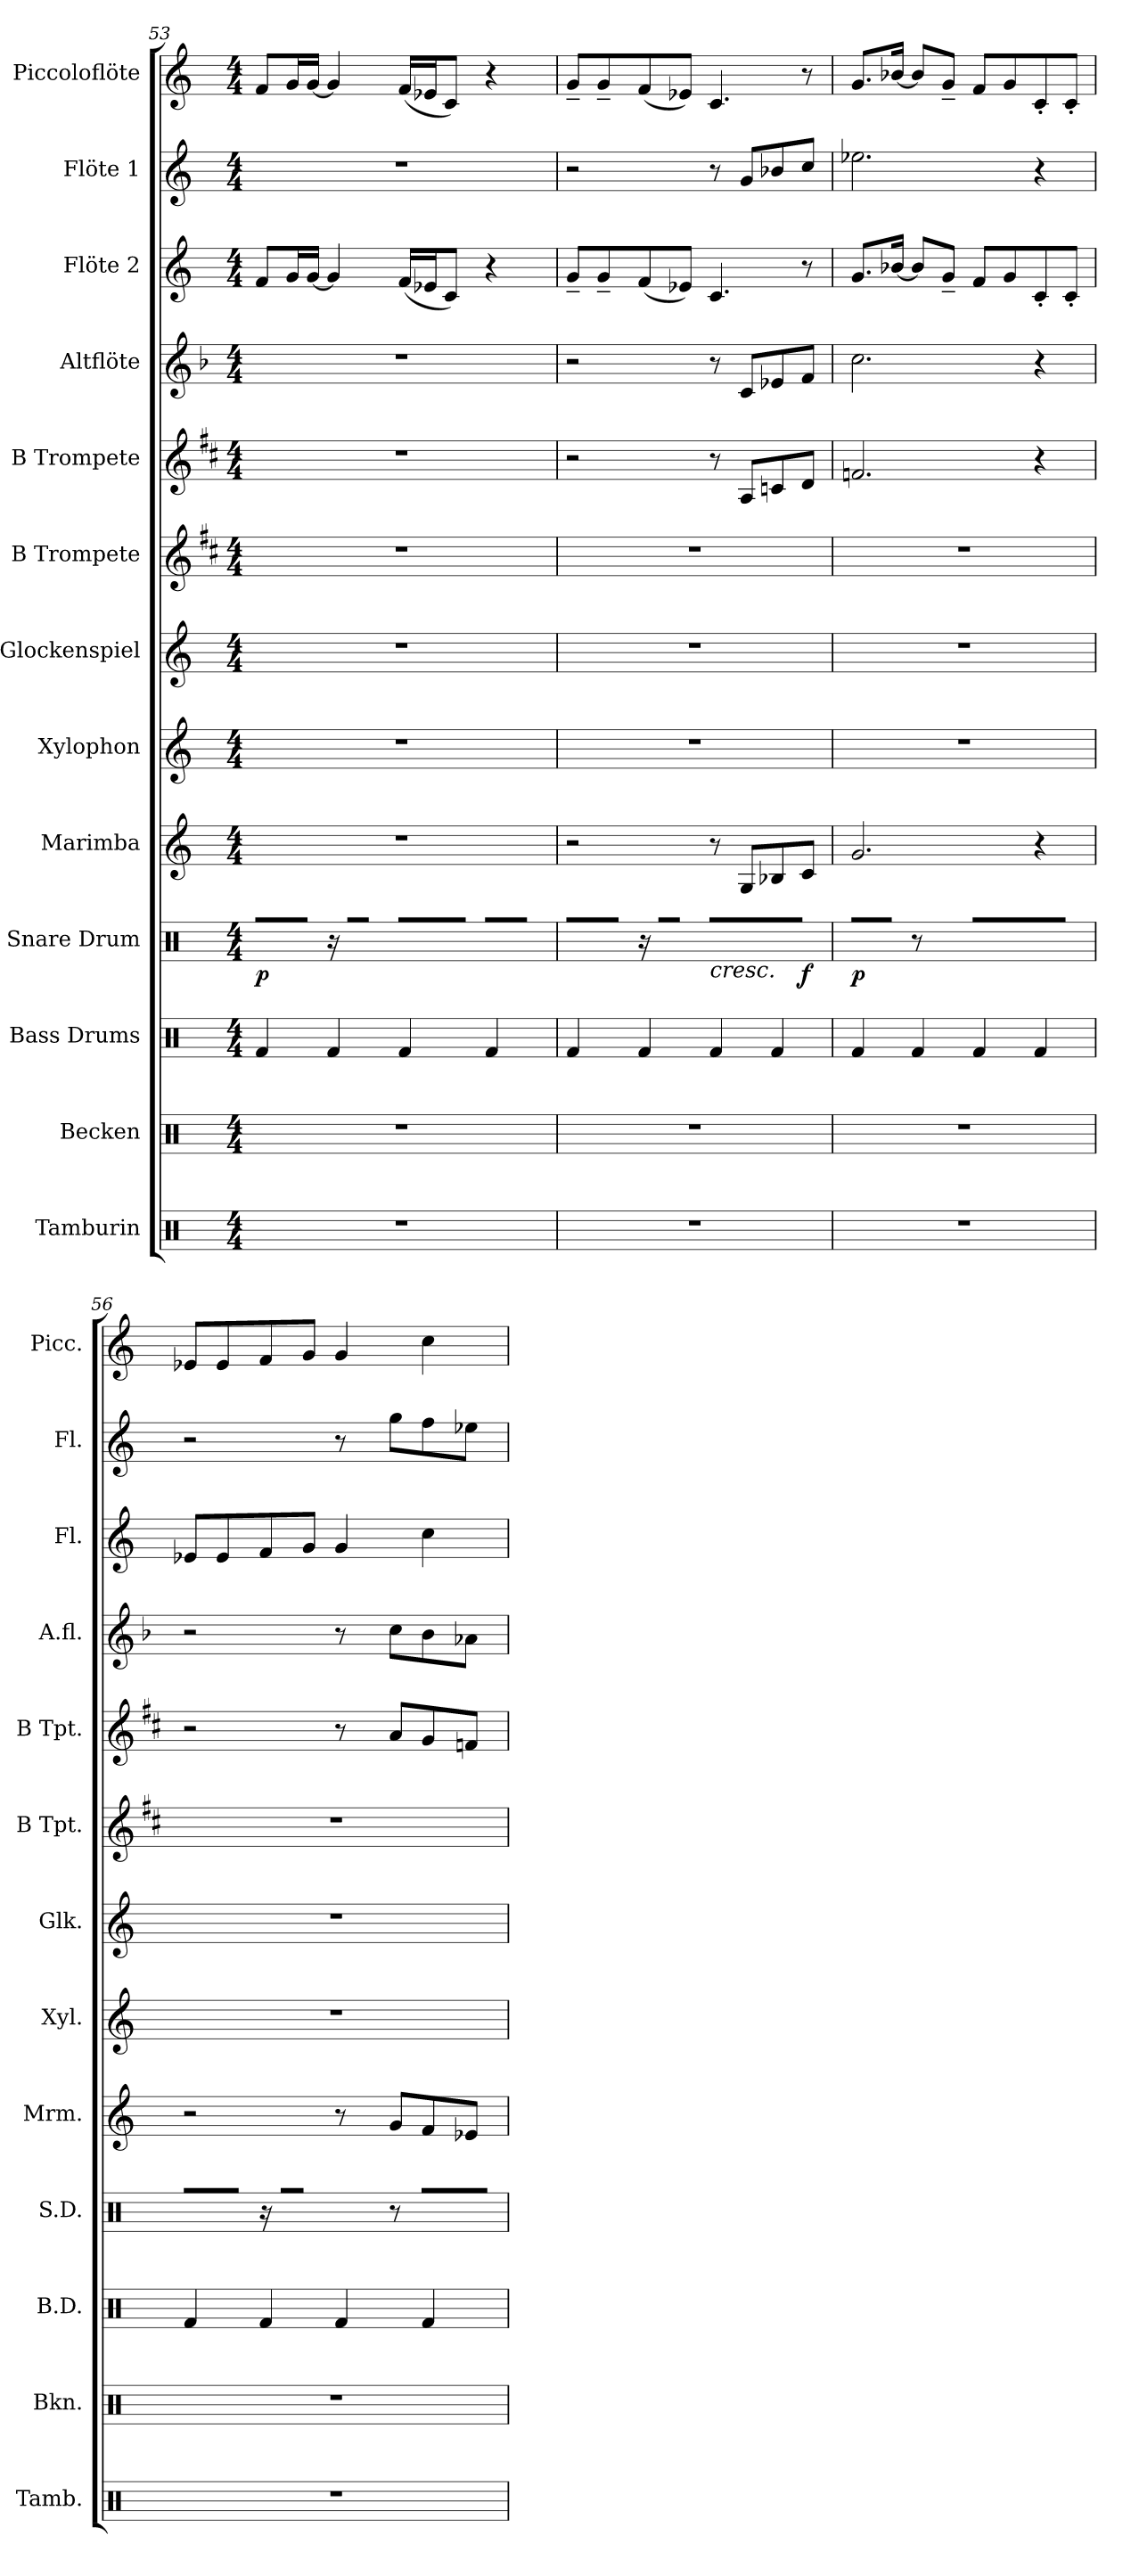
**kern	**kern	**kern	**kern	**dynam	**kern	**kern	**kern	**kern	**kern	**kern	**kern	**kern	**kern
*part13	*part12	*part11	*part10	*part10	*part9	*part8	*part7	*part6	*part5	*part4	*part3	*part2	*part1
*staff13	*staff12	*staff11	*staff10	*staff10	*staff9	*staff8	*staff7	*staff6	*staff5	*staff4	*staff3	*staff2	*staff1
*I"Tamburin	*I"Becken	*I"Bass Drums	*I"Snare Drum	*	*I"Marimba	*I"Xylophon	*I"Glockenspiel	*I"B Trompete	*I"B Trompete	*I"Altflöte	*I"Flöte 2	*I"Flöte 1	*I"Piccoloflöte
*I'Tamb.	*I'Bkn.	*I'B.D.	*I'S.D.	*	*I'Mrm.	*I'Xyl.	*I'Glk.	*I'B Tpt.	*I'B Tpt.	*I'A.fl.	*I'Fl.	*I'Fl.	*I'Picc.
!!LO:PB:g=z
*clefX	*clefX	*clefX	*clefX	*	*clefG2	*clefG2	*clefG2	*clefG2	*clefG2	*clefG2	*clefG2	*clefG2	*clefG2
*	*	*	*	*	*	*ITrd-7c-12	*ITrd-14c-24	*ITrd1c2	*ITrd1c2	*ITrd3c5	*	*	*ITrd-7c-12
*k[]	*k[]	*k[]	*k[]	*	*k[]	*k[]	*k[]	*k[]	*k[]	*k[]	*k[]	*k[]	*k[]
*M4/4	*M4/4	*M4/4	*M4/4	*	*M4/4	*M4/4	*M4/4	*M4/4	*M4/4	*M4/4	*M4/4	*M4/4	*M4/4
=53	=53	=53	=53	=53	=53	=53	=53	=53	=53	=53	=53	=53	=53
!	!	!	!	!LO:DY:b	!	!	!	!	!	!	!	!	!
1r	1r	4Rf/	8R/L	p	1r	1r	1r	1r	1r	1r	8f/L	1r	8ff/L
.	.	.	16R/L	.	.	.	.	.	.	.	16g/L	.	16gg/L
.	.	.	16R/JJ	.	.	.	.	.	.	.	[16g/JJ	.	[16gg/JJ
.	.	4Rf/	16r	.	.	.	.	.	.	.	4g/]	.	4gg/]
.	.	.	16R/KL	.	.	.	.	.	.	.	.	.	.
.	.	.	8R/J	.	.	.	.	.	.	.	.	.	.
.	.	4Rf/	8R/L	.	.	.	.	.	.	.	(16f/LL	.	(16ff/LL
.	.	.	.	.	.	.	.	.	.	.	16e-X/J	.	16ee-X/J
.	.	.	16R/L	.	.	.	.	.	.	.	8c/J)	.	8cc/J)
.	.	.	16R/JJ	.	.	.	.	.	.	.	.	.	.
.	.	4Rf/	16R/LL	.	.	.	.	.	.	.	4r	.	4r
.	.	.	16R/J	.	.	.	.	.	.	.	.	.	.
.	.	.	8R/J	.	.	.	.	.	.	.	.	.	.
=54	=54	=54	=54	=54	=54	=54	=54	=54	=54	=54	=54	=54	=54
1r	1r	4Rf/	8R/L	.	2r	1r	1r	1r	2r	2r	8g~/L	2r	8gg~/L
.	.	.	16R/L	.	.	.	.	.	.	.	8g~/	.	8gg~/
.	.	.	16R/JJ	.	.	.	.	.	.	.	.	.	.
.	.	4Rf/	16r	.	.	.	.	.	.	.	(8f/	.	(8ff/
.	.	.	16R/KL	.	.	.	.	.	.	.	.	.	.
.	.	.	8R/J	.	.	.	.	.	.	.	8e-X/J)	.	8ee-X/J)
!	!	!	!	!LO:HP:b	!	!	!	!	!	!	!	!	!
.	.	4Rf/	8R/L	<	8r	.	.	.	8r	8r	4.c/	8r	4.cc/
.	.	.	8R/	.	8G/L	.	.	.	8G/L	8G/L	.	8g/L	.
.	.	4Rf/	8R/	.	8B-X/	.	.	.	8B-X/	8B-X/	.	8b-X/	.
!	!	!	!	!LO:DY:b	!	!	!	!	!	!	!	!	!
.	.	.	8R/J	f	8c/J	.	.	.	8c/J	8c/J	8r	8cc/J	8r
.	.	.	.	[	.	.	.	.	.	.	.	.	.
=55	=55	=55	=55	=55	=55	=55	=55	=55	=55	=55	=55	=55	=55
!	!	!	!	!LO:DY:b	!	!	!	!	!	!	!	!	!
1r	1r	4Rf/	8.R/L	p	2.g/	1r	1r	1r	2.e-X/	2.g\	8.g/L	2.ee-X\	8.gg/L
.	.	.	16R/Jk	.	.	.	.	.	.	.	[16b-X/Jk	.	[16bb-X/Jk
.	.	4Rf/	8r	.	.	.	.	.	.	.	8b-/L]	.	8bb-/L]
.	.	.	8R/	.	.	.	.	.	.	.	8g~/J	.	8gg~/J
.	.	4Rf/	8R/L	.	.	.	.	.	.	.	8f/L	.	8ff/L
.	.	.	8R/	.	.	.	.	.	.	.	8g/	.	8gg/
.	.	4Rf/	8R/	.	4r	.	.	.	4r	4r	8c'/	4r	8cc'/
.	.	.	8R/J	.	.	.	.	.	.	.	8c'/J	.	8cc'/J
!!LO:PB:g=z
=56	=56	=56	=56	=56	=56	=56	=56	=56	=56	=56	=56	=56	=56
1r	1r	4Rf/	8R/L	.	2r	1r	1r	1r	2r	2r	8e-X/L	2r	8ee-X/L
.	.	.	16R/L	.	.	.	.	.	.	.	8e-/	.	8ee-/
.	.	.	16R/JJ	.	.	.	.	.	.	.	.	.	.
.	.	4Rf/	16r	.	.	.	.	.	.	.	8f/	.	8ff/
.	.	.	16R/KL	.	.	.	.	.	.	.	.	.	.
.	.	.	8R/J	.	.	.	.	.	.	.	8g/J	.	8gg/J
*	*	*	*tremolo	*	*	*	*	*	*	*	*	*	*
.	.	4Rf/	32R/	.	8r	.	.	.	8r	8r	4g/	8r	4gg/
.	.	.	32R/	.	.	.	.	.	.	.	.	.	.
.	.	.	32R/	.	.	.	.	.	.	.	.	.	.
.	.	.	32R/	.	.	.	.	.	.	.	.	.	.
*	*	*	*Xtremolo	*	*	*	*	*	*	*	*	*	*
.	.	.	8r	.	8g/L	.	.	.	8g/L	8g\L	.	8gg\L	.
.	.	4Rf/	16R/LL	.	8f/	.	.	.	8f/	8f\	4cc\	8ff\	4ccc\
.	.	.	16R/	.	.	.	.	.	.	.	.	.	.
.	.	.	16R/	.	8e-X/J	.	.	.	8e-X/J	8e-X\J	.	8ee-X\J	.
.	.	.	16R/JJ	.	.	.	.	.	.	.	.	.	.
=	=	=	=	=	=	=	=	=	=	=	=	=	=
*-	*-	*-	*-	*-	*-	*-	*-	*-	*-	*-	*-	*-	*-
